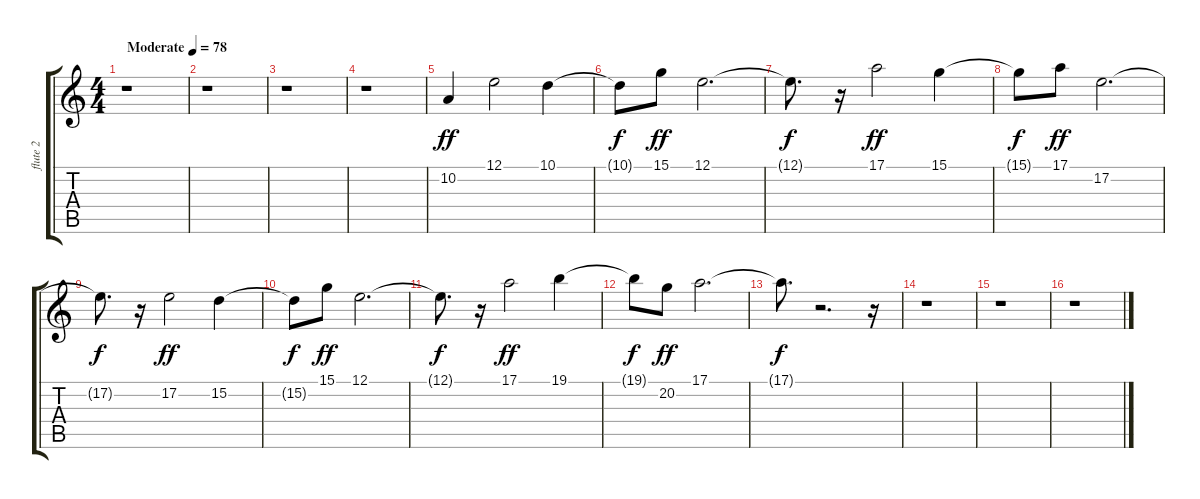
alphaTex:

\track ("flute 2" "flute 2") {instrument shakuhachi}
\staff {score tabs}
\tuning (E4 B3 G3 D3 A2 E2) {hide}
\ts (4 4)
\tempo (78 "Moderate")
\clef g2
\ks c
r.1{dy ff instrument shakuhachi} |
r.1 |
r.1 |
r.1 |
10.2.4 12.1.2 10.1.4 |
10.1{t}.8{dy f} 15.1.8{dy ff} 12.1.2{d} |
12.1{t}.8{d dy f} r.16 17.1.2{dy ff} 15.1.4 |
15.1{t}.8{dy f} 17.1.8{dy ff} 17.2.2{d} |
17.2{t}.8{d dy f} r.16 17.2.2{dy ff} 15.2.4 |
15.2{t}.8{dy f} 15.1.8{dy ff} 12.1.2{d} |
12.1{t}.8{d dy f} r.16 17.1.2{dy ff} 19.1.4 |
19.1{t}.8{dy f} 20.2.8{dy ff} 17.1.2{d} |
17.1{t}.8{d dy f} r.2{d} r.16 |
r.1 |
r.1 |
r.1
